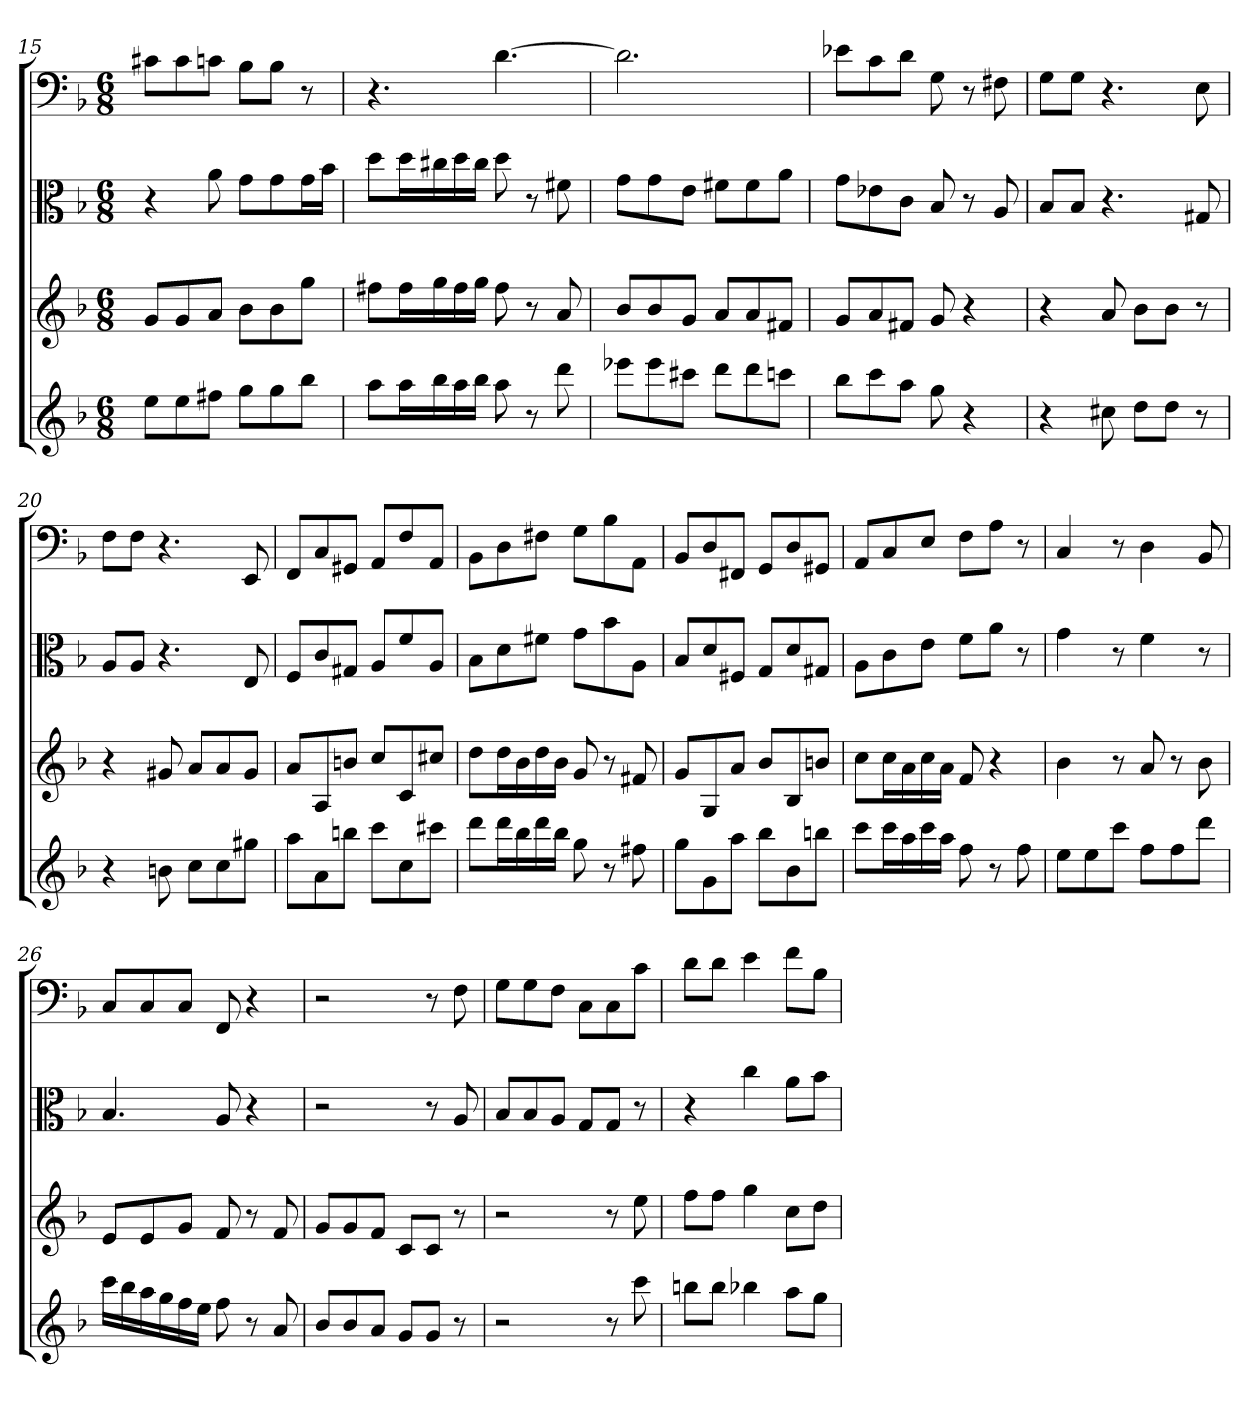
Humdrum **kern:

**kern	**kern	**kern	**kern
*part4	*part3	*part2	*part1
*staff4	*staff3	*staff2	*staff1
*	*	*clefC3	*clefF4
*k[b-]	*k[b-]	*k[b-]	*k[b-]
*F:	*F:	*F:	*F:
*M6/8	*M6/8	*M6/8	*M6/8
=15	=15	=15	=15
8eeL	8gL	4r	8c#X\L
8ee	8g	.	8c#\
8ff#XJ	8aJ	8a	8cn\J
8ggL	8b-L	8g\L	8B-\L
8gg	8b-	8g\	8B-\J
8bb-J	8ggJ	16g\L	8r
.	.	16b-\JJ	.
=16	=16	=16	=16
8aaL	8ff#XL	8dd\L	4.r
16aaL	16ff#L	16dd\L	.
16bb-	16gg	16cc#X\	.
16aa	16ff#	16dd\	.
16bb-JJ	16ggJJ	16cc#\JJ	.
8aa	8ff#	8dd	[4.d
8r	8r	8r	.
8ddd	8a	8f#X	.
=17	=17	=17	=17
8eee-XL	8b-L	8g\L	2.d]
8eee-	8b-	8g\	.
8ccc#XJ	8gJ	8e\J	.
8dddL	8aL	8f#X\L	.
8ddd	8a	8f#\	.
8cccnJ	8f#XJ	8a\J	.
=18	=18	=18	=18
8bb-L	8gL	8g\L	8e-X\L
8ccc	8a	8e-X\	8c\
8aaJ	8f#XJ	8c\J	8d\J
8gg	8g	8B-	8G
4r	4r	8r	8r
.	.	8A	8F#X
=19	=19	=19	=19
4r	4r	8B-/L	8G\L
.	.	8B-/J	8G\J
8cc#X	8a	4.r	4.r
8ddL	8b-L	.	.
8ddJ	8b-J	.	.
8r	8r	8G#X	8E
=20	=20	=20	=20
4r	4r	8A/L	8F\L
.	.	8A/J	8F\J
8bn	8g#X	4.r	4.r
8ccL	8aL	.	.
8cc	8a	.	.
8gg#XJ	8g#J	8E	8EE
=21	=21	=21	=21
8aaL	8aL	8F/L	8FF/L
8a	8A	8c/	8C/
8bbnJ	8bnJ	8G#X/J	8GG#X/J
8cccL	8ccL	8A/L	8AA/L
8cc	8c	8f/	8F/
8ccc#XJ	8cc#XJ	8A/J	8AA/J
=22	=22	=22	=22
8dddL	8ddL	8B-\L	8BB-\L
16dddL	16ddL	8d\	8D\
16bb-	16b-	.	.
16ddd	16dd	8f#X\J	8F#X\J
16bb-JJ	16b-JJ	.	.
8gg	8g	8g\L	8G\L
8r	8r	8b-\	8B-\
8ff#X	8f#X	8A\J	8AA\J
=23	=23	=23	=23
8ggL	8gL	8B-/L	8BB-/L
8g	8G	8d/	8D/
8aaJ	8aJ	8F#X/J	8FF#X/J
8bb-L	8b-L	8G/L	8GG/L
8b-	8B-	8d/	8D/
8bbnJ	8bnJ	8G#X/J	8GG#X/J
=24	=24	=24	=24
8cccL	8ccL	8A\L	8AA/L
16cccL	16ccL	8c\	8C/
16aa	16a	.	.
16ccc	16cc	8e\J	8E/J
16aaJJ	16aJJ	.	.
8ff	8f	8f\L	8F\L
8r	4r	8a\J	8A\J
8ff	.	8r	8r
=25	=25	=25	=25
8eeL	4b-	4g	4C
8ee	.	.	.
8cccJ	8r	8r	8r
8ffL	8a	4f	4D
8ff	8r	.	.
8dddJ	8b-	8r	8BB-
=26	=26	=26	=26
16cccLL	8eL	4.B-	8C/L
16bb-	.	.	.
16aa	8e	.	8C/
16gg	.	.	.
16ff	8gJ	.	8C/J
16eeJJ	.	.	.
8ff	8f	8A	8FF
8r	8r	4r	4r
8a	8f	.	.
=27	=27	=27	=27
8b-L	8gL	2r	2r
8b-	8g	.	.
8aJ	8fJ	.	.
8gL	8cL	.	.
8gJ	8cJ	8r	8r
8r	8r	8A	8F
=28	=28	=28	=28
2r	2r	8B-/L	8G\L
.	.	8B-/	8G\
.	.	8A/J	8F\J
.	.	8G/L	8C\L
8r	8r	8G/J	8C\
8ccc	8ee	8r	8c\J
=29	=29	=29	=29
8bbnL	8ffL	4r	8d\L
8bbJ	8ffJ	.	8d\J
4bb-X	4gg	4cc	4e
8aaL	8ccL	8a\L	8f\L
8ggJ	8ddJ	8b-\J	8B-\J
=	=	=	=
*-	*-	*-	*-
